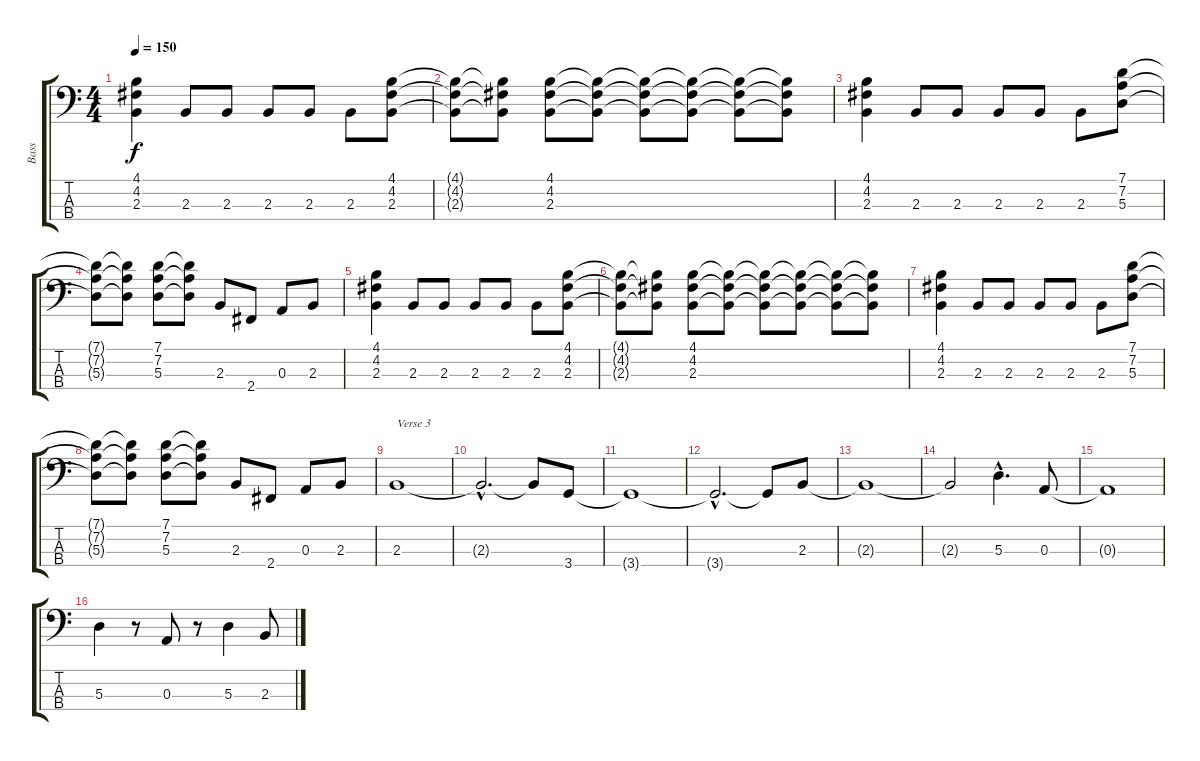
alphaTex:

\track ("Bass" "Bass") {instrument acousticbass}
\staff {score tabs}
\tuning (G2 D2 A1 E1) {hide}
\ts (4 4)
\tempo 150
\clef f4
\ks c
(4.1 4.2 2.3).4{dy f} 2.3.8 2.3.8 2.3.8 2.3.8 2.3.8 (4.1 4.2 2.3).8 |
(4.1{t} 4.2{t} 2.3{t}).8 (4.1{t} 4.2{t} 2.3{t}).8 (4.1 4.2 2.3).8 (4.1{t} 4.2{t} 2.3{t}).8 (4.1{t} 4.2{t} 2.3{t}).8 (4.1{t} 4.2{t} 2.3{t}).8 (4.1{t} 4.2{t} 2.3{t}).8 (4.1{t} 4.2{t} 2.3{t}).8 |
(4.1 4.2 2.3).4 2.3.8 2.3.8 2.3.8 2.3.8 2.3.8 (7.1 7.2 5.3).8 |
(7.1{t} 7.2{t} 5.3{t}).8 (7.1{t} 7.2{t} 5.3{t}).8 (7.1 7.2 5.3).8 (7.1{t} 7.2{t} 5.3{t}).8 2.3.8 2.4.8 0.3.8 2.3.8 |
(4.1 4.2 2.3).4 2.3.8 2.3.8 2.3.8 2.3.8 2.3.8 (4.1 4.2 2.3).8 |
(4.1{t} 4.2{t} 2.3{t}).8 (4.1{t} 4.2{t} 2.3{t}).8 (4.1 4.2 2.3).8 (4.1{t} 4.2{t} 2.3{t}).8 (4.1{t} 4.2{t} 2.3{t}).8 (4.1{t} 4.2{t} 2.3{t}).8 (4.1{t} 4.2{t} 2.3{t}).8 (4.1{t} 4.2{t} 2.3{t}).8 |
(4.1 4.2 2.3).4 2.3.8 2.3.8 2.3.8 2.3.8 2.3.8 (7.1 7.2 5.3).8 |
(7.1{t} 7.2{t} 5.3{t}).8 (7.1{t} 7.2{t} 5.3{t}).8 (7.1 7.2 5.3).8 (7.1{t} 7.2{t} 5.3{t}).8 2.3.8 2.4.8 0.3.8 2.3.8 |
2.3.1{txt "Verse 3"} |
2.3{hac t}.2{d} 2.3{t}.8 3.4.8 |
3.4{t}.1 |
3.4{hac t}.2{d} 3.4{t}.8 2.3.8 |
2.3{t}.1 |
2.3{t}.2 5.3{hac}.4{d} 0.3.8 |
0.3{t}.1 |
5.3.4 r.8 0.3.8 r.8 5.3.4 2.3.8
